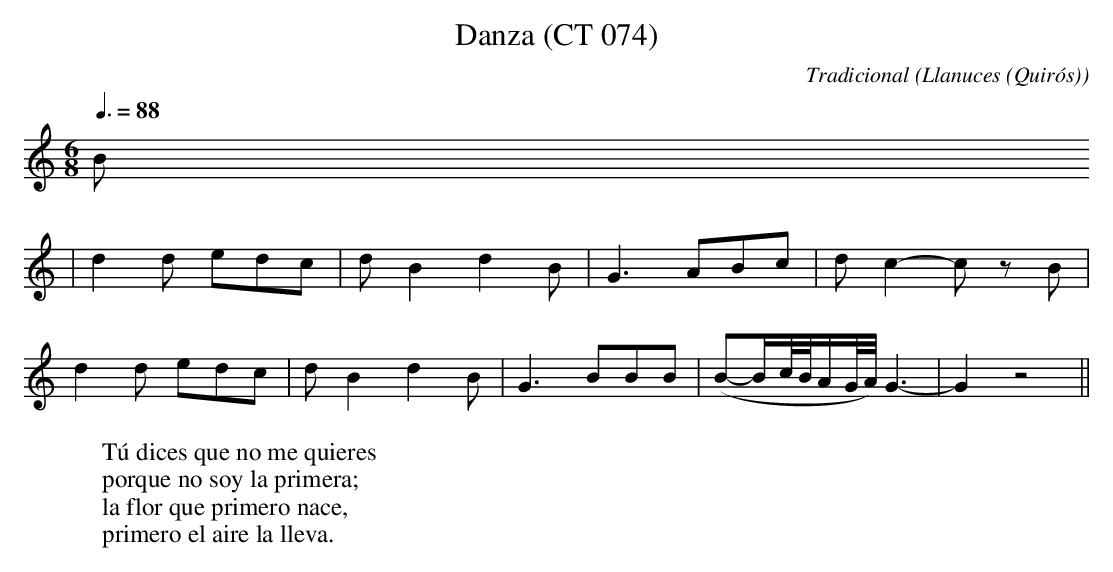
X:1
T:Danza (CT 074)
C:Tradicional
O:Llanuces (Quirós)
M:6/8
L:1/8
Q:3/8=88
K:C
B
|d2 d edc|d B2 d2 B|G3 ABc|d c2-c z B|
d2 d edc|d B2 d2 B|G3 BBB|(B-B/c/4B/4A/G/4A/4)G3-|G2 z4||
W:Tú dices que no me quieres
W:porque no soy la primera;
W:la flor que primero nace,
W:primero el aire la lleva.
W:
